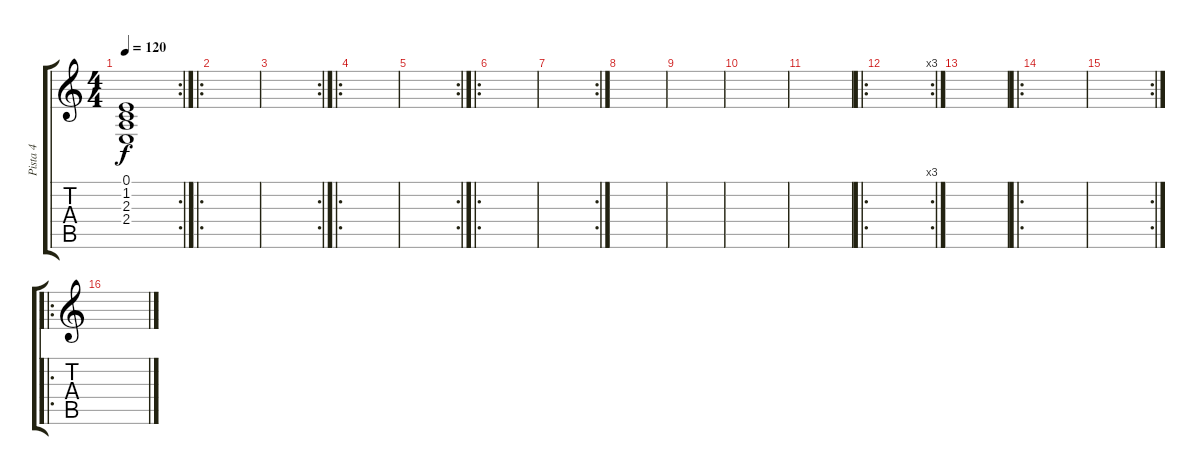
\track ("Pista 4" "Pista 4") {instrument stringensemble1}
\staff {score tabs}
\tuning (E4 B3 G3 D3 A2 E2) {hide}
\rc 2
\ts (4 4)
\tempo 120
\clef g2
\ks c
(0.1{t} 1.2{t} 2.3{t} 2.4{t}).1{dy f} |
\ro
|
\rc 2
|
\ro
|
\rc 2
|
\ro
|
\rc 2
|
|
|
|
|
\ro
\rc 3
|
|
\ro
|
\rc 2
|
\ro
